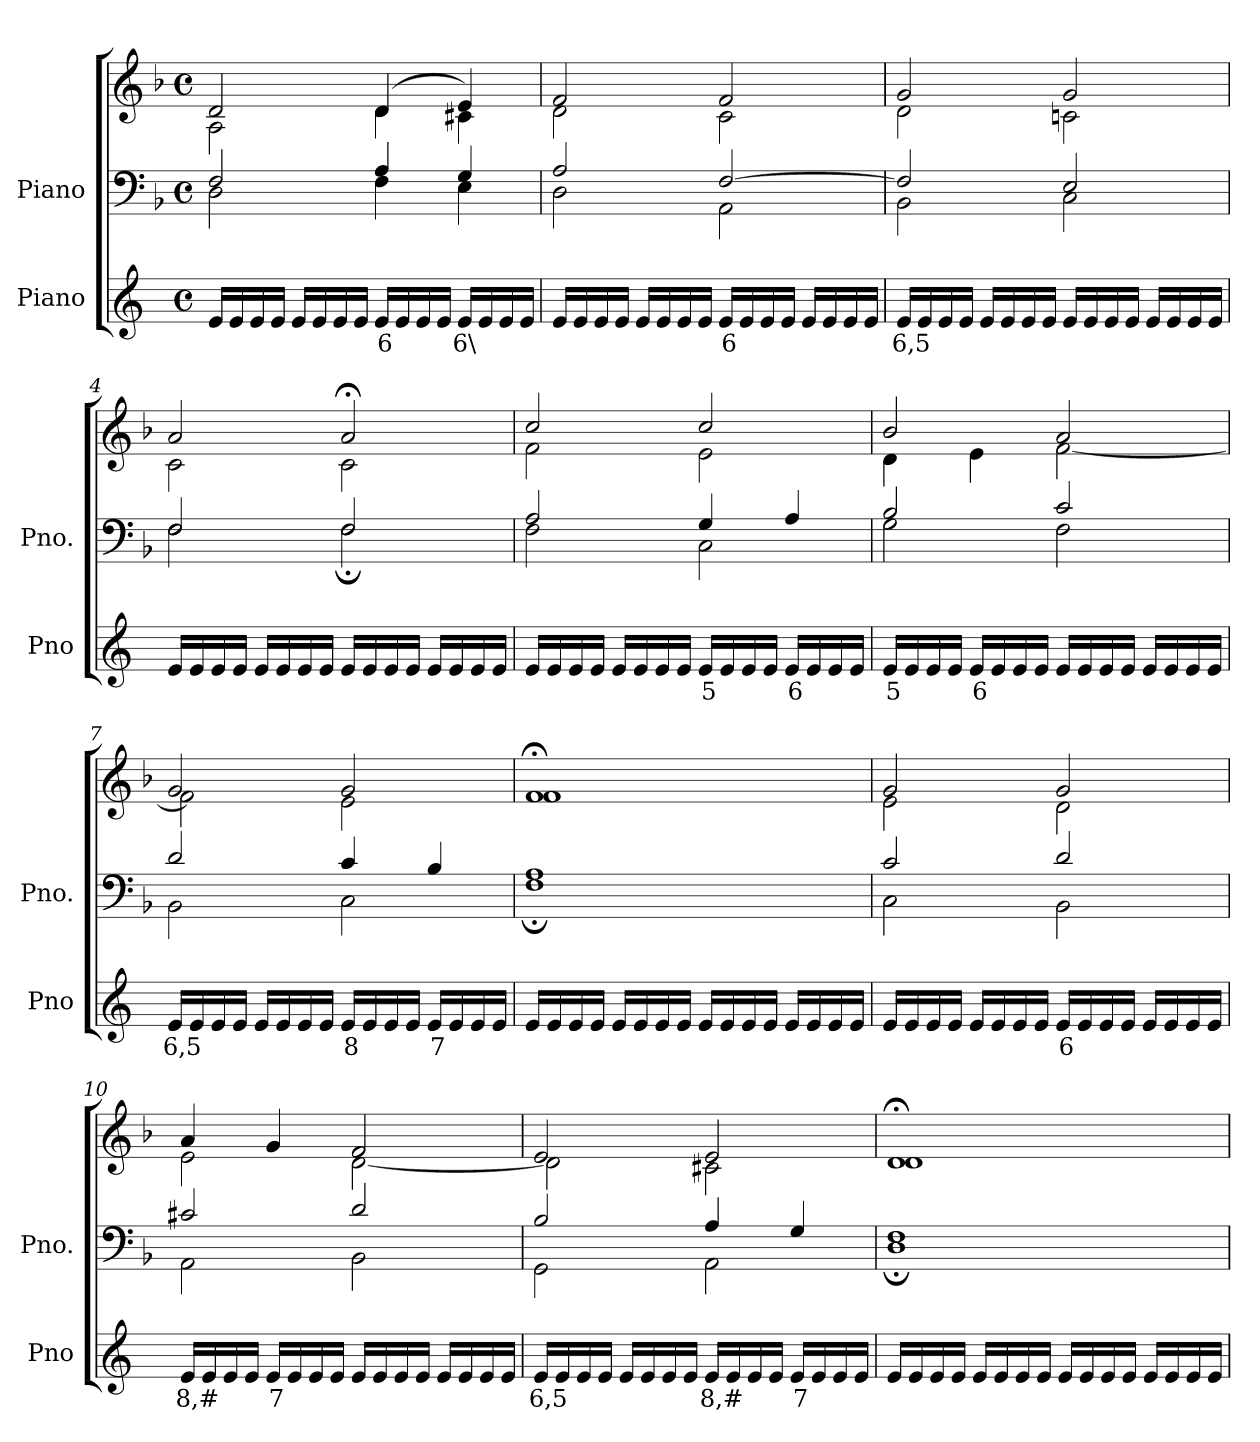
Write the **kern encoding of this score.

**kern	**text	**kern	**kern
*part2	*part2	*part1	*part1
*staff3	*staff3	*staff2	*staff1
*I"Piano	*	*I"Piano	*
*I'Pno	*	*I'Pno.	*
*clefG2	*	*clefF4	*clefG2
*k[]	*	*k[b-]	*k[b-]
*M4/4	*	*M4/4	*M4/4
*met(c)	*	*met(c)	*met(c)
=1	=1	=1	=1
*	*	*^	*^
16e/LL	.	2F/	2D\	2d/	2A\
16e/	.	.	.	.	.
16e/	.	.	.	.	.
16e/JJ	.	.	.	.	.
16e/LL	.	.	.	.	.
16e/	.	.	.	.	.
16e/	.	.	.	.	.
16e/JJ	.	.	.	.	.
!	!LO:LY:b	!	!	!	!
16e/LL	6	4A/	4F\	(>4d/	4d\
16e/	.	.	.	.	.
16e/	.	.	.	.	.
16e/JJ	.	.	.	.	.
!	!LO:LY:b	!	!	!	!
16e/LL	6\	4G/	4E\	4e/)	4c#X\
16e/	.	.	.	.	.
16e/	.	.	.	.	.
16e/JJ	.	.	.	.	.
=2	=2	=2	=2	=2	=2
16e/LL	.	2A/	2D\	2f/	2d\
16e/	.	.	.	.	.
16e/	.	.	.	.	.
16e/JJ	.	.	.	.	.
16e/LL	.	.	.	.	.
16e/	.	.	.	.	.
16e/	.	.	.	.	.
16e/JJ	.	.	.	.	.
!	!LO:LY:b	!	!	!	!
16e/LL	6	[2F/	2AA\	2f/	2c\
16e/	.	.	.	.	.
16e/	.	.	.	.	.
16e/JJ	.	.	.	.	.
16e/LL	.	.	.	.	.
16e/	.	.	.	.	.
16e/	.	.	.	.	.
16e/JJ	.	.	.	.	.
=3	=3	=3	=3	=3	=3
!	!LO:LY:b	!	!	!	!
16e/LL	6,5	2F/]	2BB-\	2g/	2d\
16e/	.	.	.	.	.
16e/	.	.	.	.	.
16e/JJ	.	.	.	.	.
16e/LL	.	.	.	.	.
16e/	.	.	.	.	.
16e/	.	.	.	.	.
16e/JJ	.	.	.	.	.
16e/LL	.	2E/	2C\	2g/	2cn\
16e/	.	.	.	.	.
16e/	.	.	.	.	.
16e/JJ	.	.	.	.	.
16e/LL	.	.	.	.	.
16e/	.	.	.	.	.
16e/	.	.	.	.	.
16e/JJ	.	.	.	.	.
=4	=4	=4	=4	=4	=4
16e/LL	.	2F/	2F\	2a/	2c\
16e/	.	.	.	.	.
16e/	.	.	.	.	.
16e/JJ	.	.	.	.	.
16e/LL	.	.	.	.	.
16e/	.	.	.	.	.
16e/	.	.	.	.	.
16e/JJ	.	.	.	.	.
16e/LL	.	2F/	2F;\	2a;</	2c\
16e/	.	.	.	.	.
16e/	.	.	.	.	.
16e/JJ	.	.	.	.	.
16e/LL	.	.	.	.	.
16e/	.	.	.	.	.
16e/	.	.	.	.	.
16e/JJ	.	.	.	.	.
=5	=5	=5	=5	=5	=5
16e/LL	.	2A/	2F\	2cc/	2f\
16e/	.	.	.	.	.
16e/	.	.	.	.	.
16e/JJ	.	.	.	.	.
16e/LL	.	.	.	.	.
16e/	.	.	.	.	.
16e/	.	.	.	.	.
16e/JJ	.	.	.	.	.
!	!LO:LY:b	!	!	!	!
16e/LL	5	4G/	2C\	2cc/	2e\
16e/	.	.	.	.	.
16e/	.	.	.	.	.
16e/JJ	.	.	.	.	.
!	!LO:LY:b	!	!	!	!
16e/LL	6	4A/	.	.	.
16e/	.	.	.	.	.
16e/	.	.	.	.	.
16e/JJ	.	.	.	.	.
=6	=6	=6	=6	=6	=6
!	!LO:LY:b	!	!	!	!
16e/LL	5	2B-/	2G\	2b-/	4d\
16e/	.	.	.	.	.
16e/	.	.	.	.	.
16e/JJ	.	.	.	.	.
!	!LO:LY:b	!	!	!	!
16e/LL	6	.	.	.	4e\
16e/	.	.	.	.	.
16e/	.	.	.	.	.
16e/JJ	.	.	.	.	.
16e/LL	.	2c/	2F\	2a/	[2f\
16e/	.	.	.	.	.
16e/	.	.	.	.	.
16e/JJ	.	.	.	.	.
16e/LL	.	.	.	.	.
16e/	.	.	.	.	.
16e/	.	.	.	.	.
16e/JJ	.	.	.	.	.
=7	=7	=7	=7	=7	=7
!	!LO:LY:b	!	!	!	!
16e/LL	6,5	2d/	2BB-\	2g/	2f\]
16e/	.	.	.	.	.
16e/	.	.	.	.	.
16e/JJ	.	.	.	.	.
16e/LL	.	.	.	.	.
16e/	.	.	.	.	.
16e/	.	.	.	.	.
16e/JJ	.	.	.	.	.
!	!LO:LY:b	!	!	!	!
16e/LL	8	4c/	2C\	2g/	2e\
16e/	.	.	.	.	.
16e/	.	.	.	.	.
16e/JJ	.	.	.	.	.
!	!LO:LY:b	!	!	!	!
16e/LL	7	4B-/	.	.	.
16e/	.	.	.	.	.
16e/	.	.	.	.	.
16e/JJ	.	.	.	.	.
=8	=8	=8	=8	=8	=8
16e/LL	.	1A	1F;	1f;<	1f
16e/	.	.	.	.	.
16e/	.	.	.	.	.
16e/JJ	.	.	.	.	.
16e/LL	.	.	.	.	.
16e/	.	.	.	.	.
16e/	.	.	.	.	.
16e/JJ	.	.	.	.	.
16e/LL	.	.	.	.	.
16e/	.	.	.	.	.
16e/	.	.	.	.	.
16e/JJ	.	.	.	.	.
16e/LL	.	.	.	.	.
16e/	.	.	.	.	.
16e/	.	.	.	.	.
16e/JJ	.	.	.	.	.
=9	=9	=9	=9	=9	=9
16e/LL	.	2c/	2C\	2g/	2e\
16e/	.	.	.	.	.
16e/	.	.	.	.	.
16e/JJ	.	.	.	.	.
16e/LL	.	.	.	.	.
16e/	.	.	.	.	.
16e/	.	.	.	.	.
16e/JJ	.	.	.	.	.
!	!LO:LY:b	!	!	!	!
16e/LL	6	2d/	2BB-\	2g/	2d\
16e/	.	.	.	.	.
16e/	.	.	.	.	.
16e/JJ	.	.	.	.	.
16e/LL	.	.	.	.	.
16e/	.	.	.	.	.
16e/	.	.	.	.	.
16e/JJ	.	.	.	.	.
=10	=10	=10	=10	=10	=10
!	!LO:LY:b	!	!	!	!
16e/LL	8,#	2c#X/	2AA\	4a/	2e\
16e/	.	.	.	.	.
16e/	.	.	.	.	.
16e/JJ	.	.	.	.	.
!	!LO:LY:b	!	!	!	!
16e/LL	7	.	.	4g/	.
16e/	.	.	.	.	.
16e/	.	.	.	.	.
16e/JJ	.	.	.	.	.
16e/LL	.	2d/	2BB-\	2f/	[2d\
16e/	.	.	.	.	.
16e/	.	.	.	.	.
16e/JJ	.	.	.	.	.
16e/LL	.	.	.	.	.
16e/	.	.	.	.	.
16e/	.	.	.	.	.
16e/JJ	.	.	.	.	.
=11	=11	=11	=11	=11	=11
!	!LO:LY:b	!	!	!	!
16e/LL	6,5	2B-/	2GG\	2e/	2d\]
16e/	.	.	.	.	.
16e/	.	.	.	.	.
16e/JJ	.	.	.	.	.
16e/LL	.	.	.	.	.
16e/	.	.	.	.	.
16e/	.	.	.	.	.
16e/JJ	.	.	.	.	.
!	!LO:LY:b	!	!	!	!
16e/LL	8,#	4A/	2AA\	2e/	2c#X\
16e/	.	.	.	.	.
16e/	.	.	.	.	.
16e/JJ	.	.	.	.	.
!	!LO:LY:b	!	!	!	!
16e/LL	7	4G/	.	.	.
16e/	.	.	.	.	.
16e/	.	.	.	.	.
16e/JJ	.	.	.	.	.
=12	=12	=12	=12	=12	=12
16e/LL	.	1F	1D;	1d;<	1d
16e/	.	.	.	.	.
16e/	.	.	.	.	.
16e/JJ	.	.	.	.	.
16e/LL	.	.	.	.	.
16e/	.	.	.	.	.
16e/	.	.	.	.	.
16e/JJ	.	.	.	.	.
16e/LL	.	.	.	.	.
16e/	.	.	.	.	.
16e/	.	.	.	.	.
16e/JJ	.	.	.	.	.
16e/LL	.	.	.	.	.
16e/	.	.	.	.	.
16e/	.	.	.	.	.
16e/JJ	.	.	.	.	.
*	*	*v	*v	*	*
*	*	*	*v	*v
=	=	=	=
*-	*-	*-	*-
